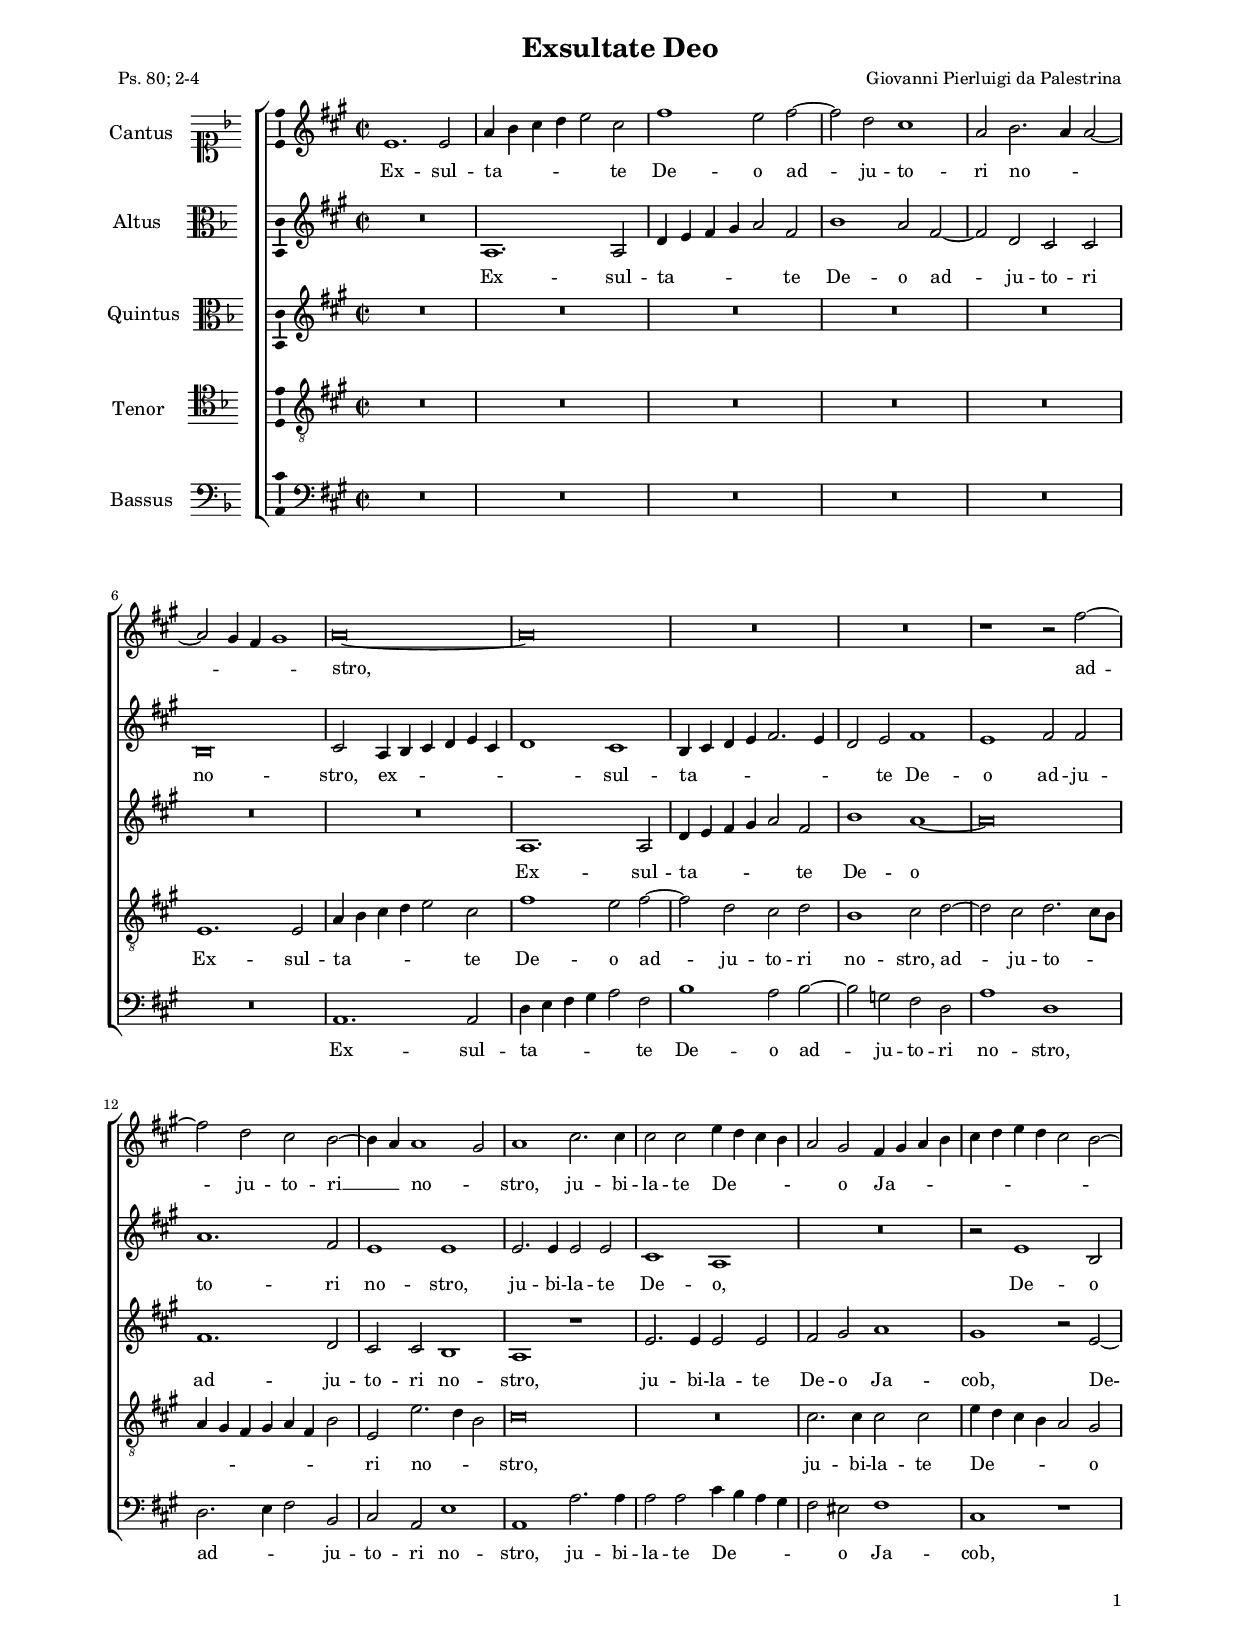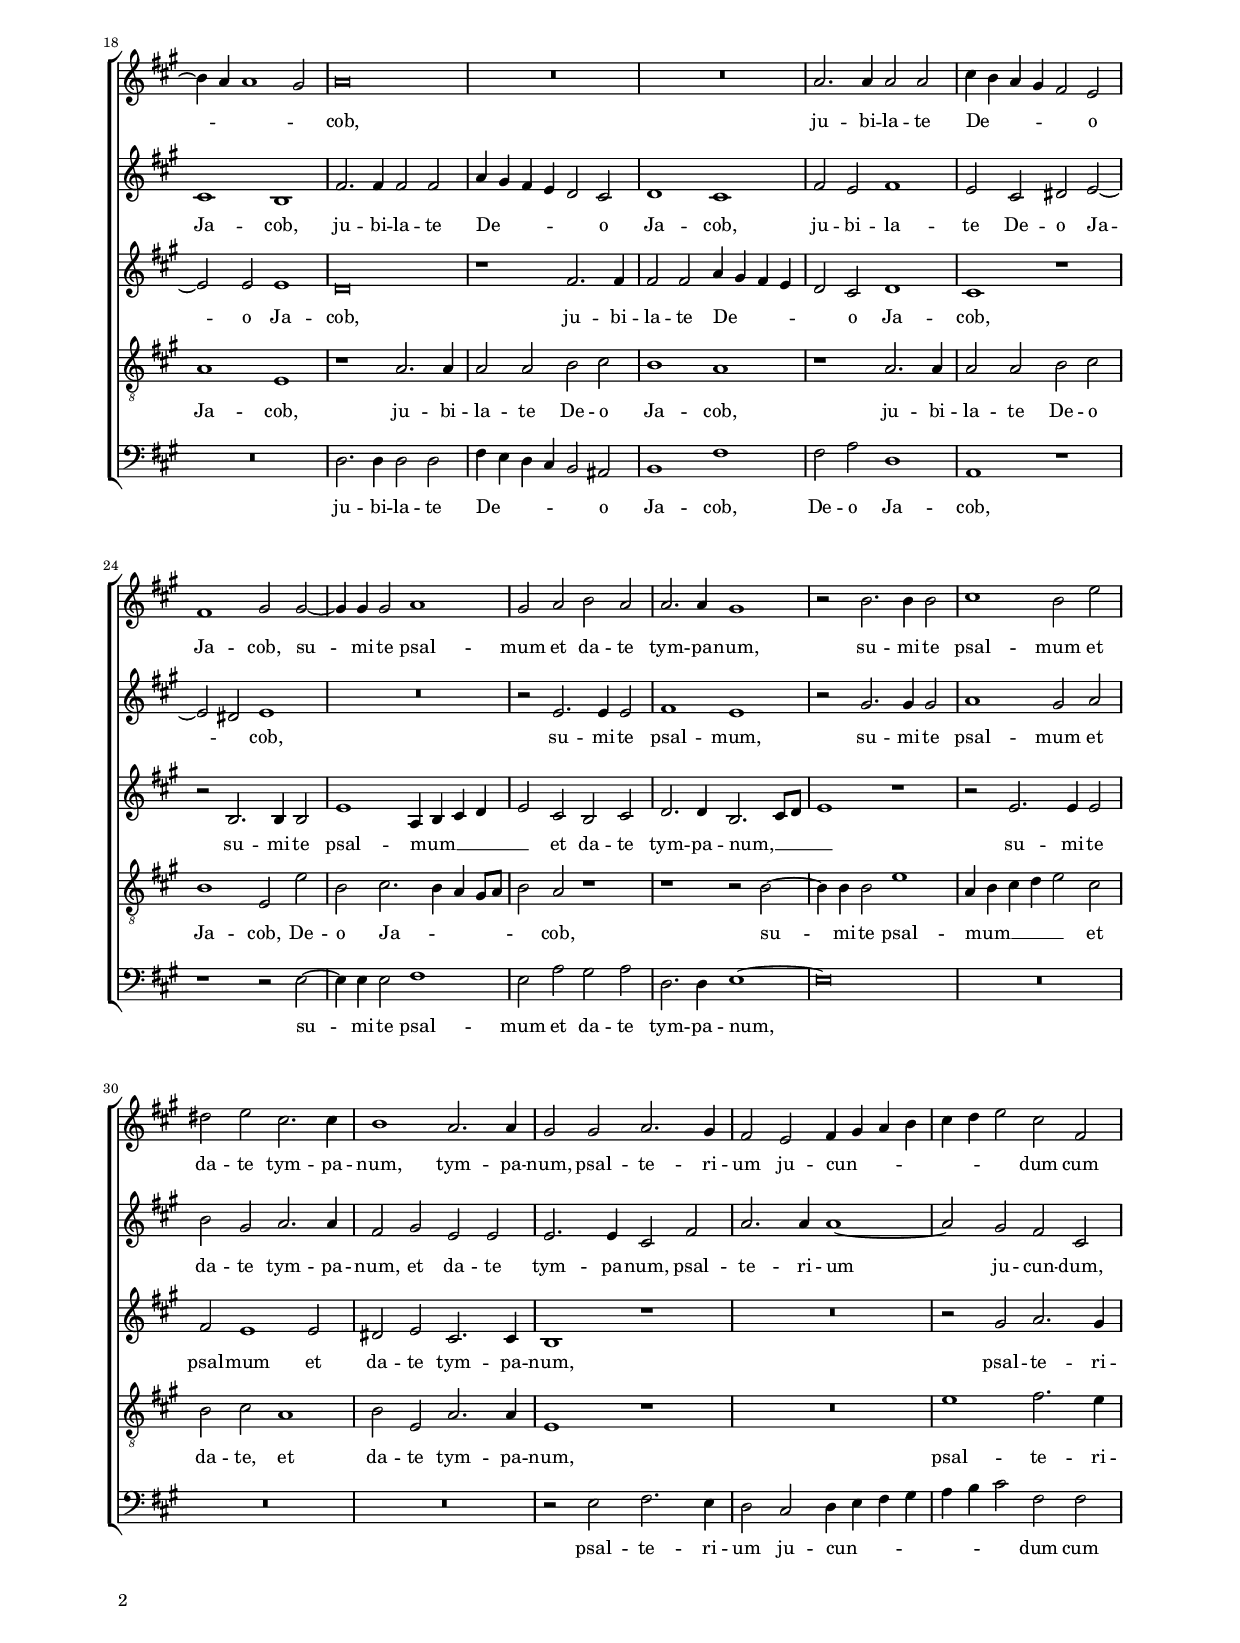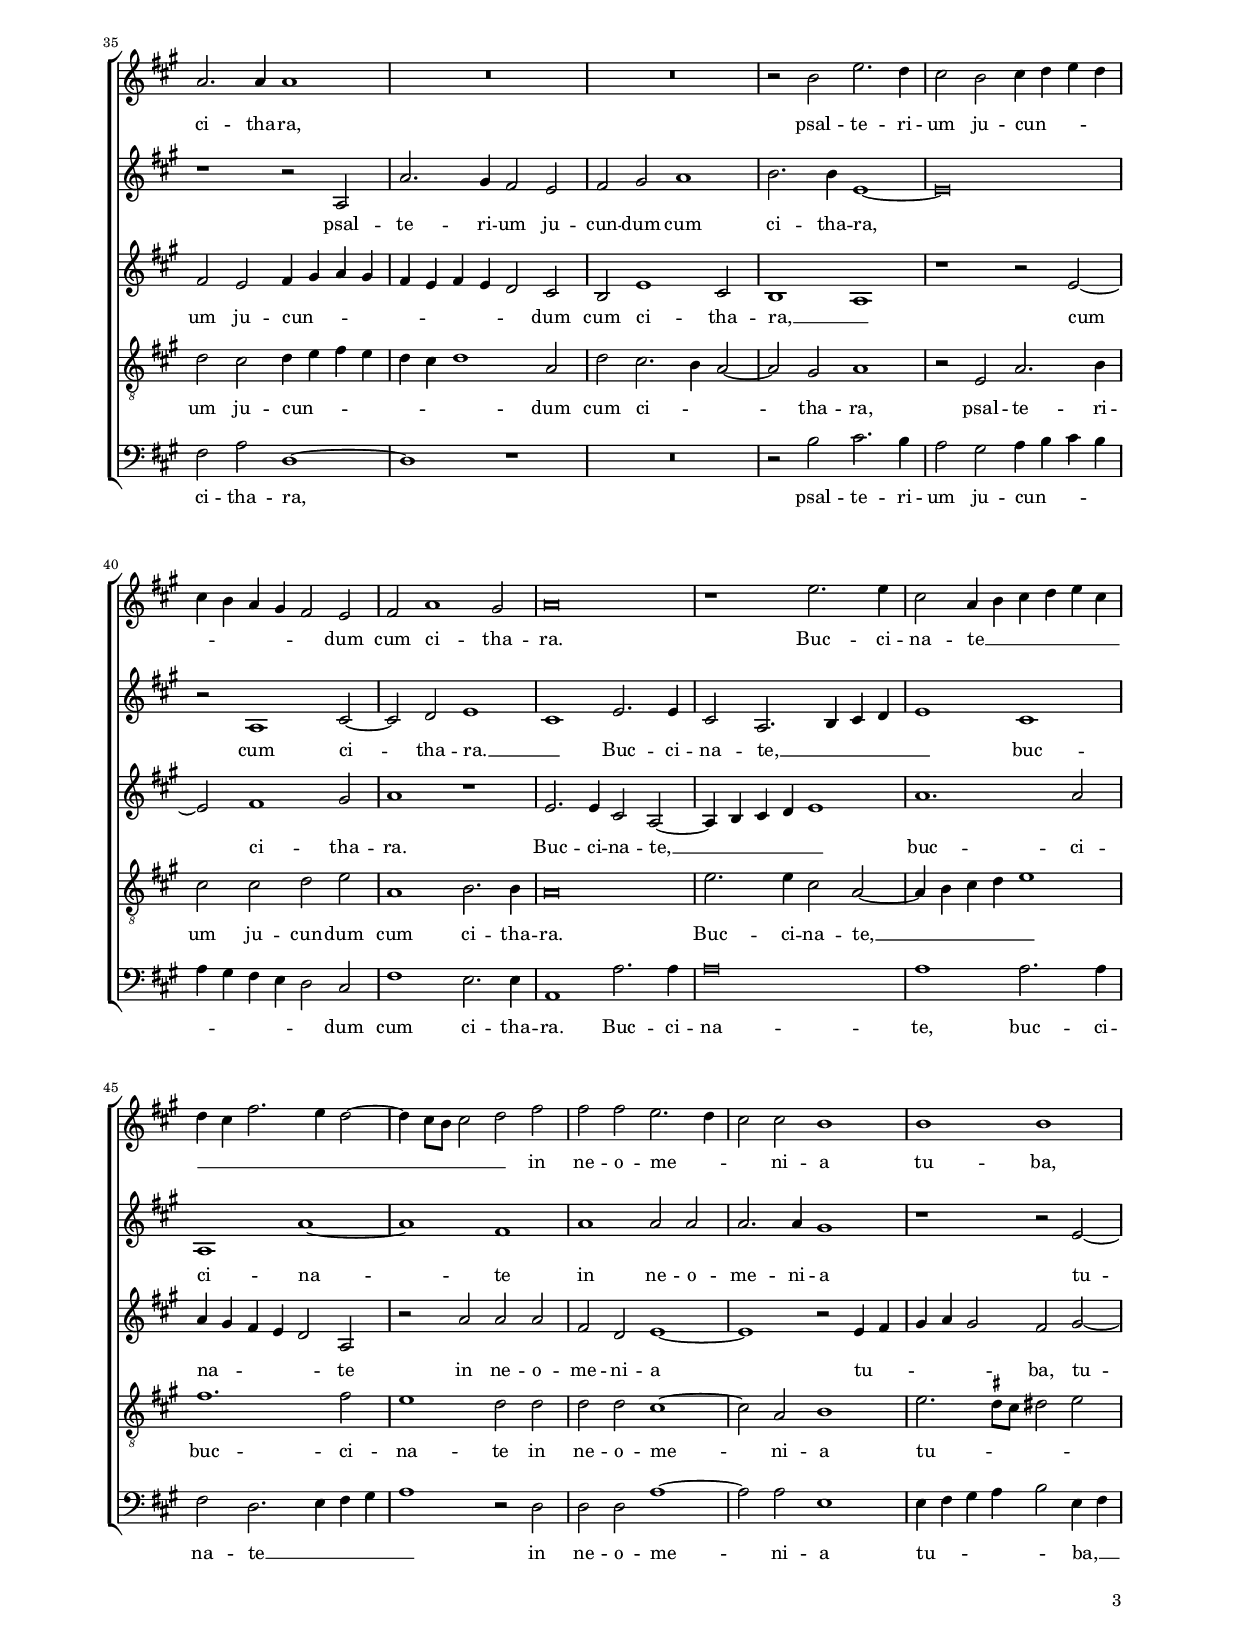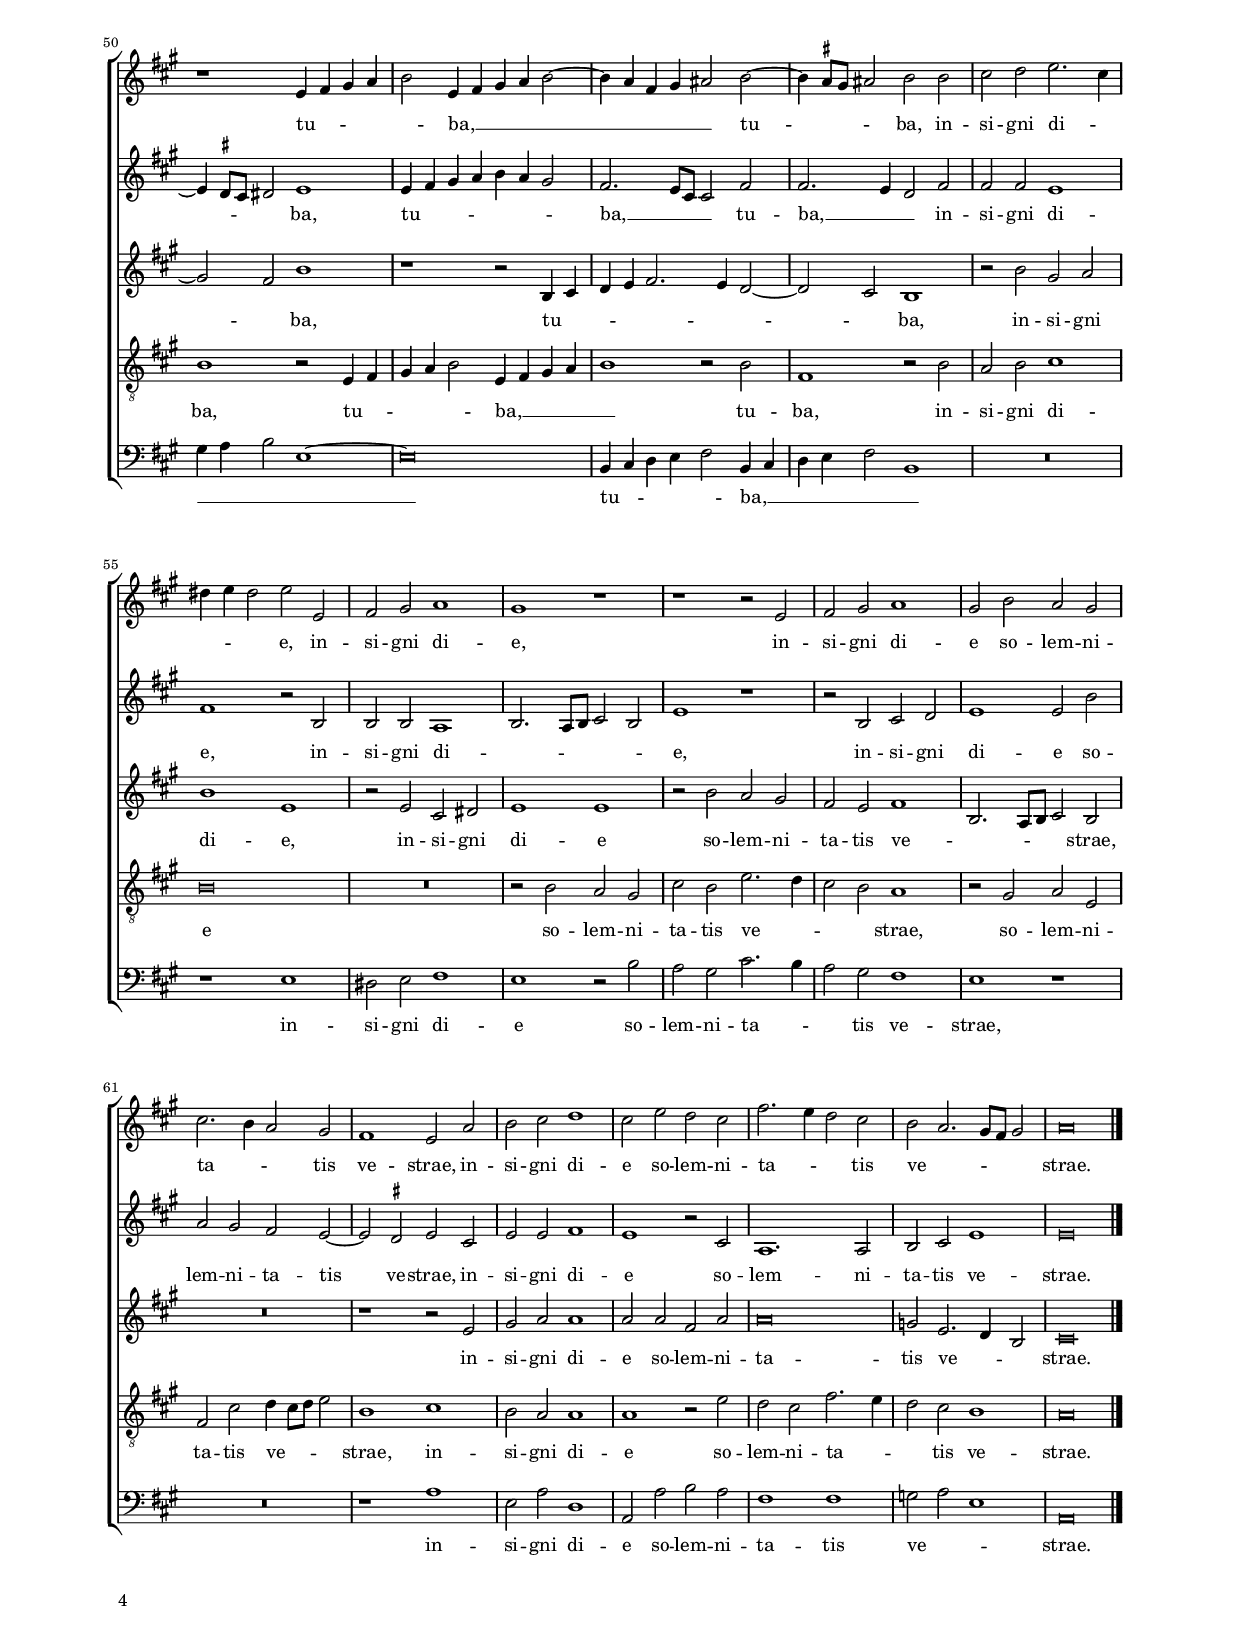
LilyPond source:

\header
{
  title="Exsultate Deo"
  composer="Giovanni Pierluigi da Palestrina"
  poet="Ps. 80; 2-4"
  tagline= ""
}

\version "2.24.1"
\include "deutsch.ly"
#(set-global-staff-size 15)
% #(set-default-paper-size "letter")
#(ly:set-option 'point-and-click #f)


\paper
	{
	top-margin = 1.8 \cm
	bottom-margin = 1.2 \cm
	left-margin = 2 \cm
	right-margin = 2 \cm
	ragged-bottom = ##f
	ragged-last-bottom = ##f
	print-page-number = ##f
	system-system-spacing = #'((basic-distance . 17) (minimum-distance . 14) (padding . 7) (strechability . 150))
	oddFooterMarkup=\markup   \fill-line { "" \fromproperty #'page:page-number-string }
	evenFooterMarkup=\markup  \fill-line { \fromproperty #'page:page-number-string "" }
	last-bottom-spacing = #'((basic-distance . 12) (minimum-distance . 7) (padding . 4))
	systems-per-page = 3
	page-count = 4
%	min-systems-per-page = 3
	markup-system-spacing.basic-distance = #12
%	print-all-headers = ##t
%	print-first-page-number = ##t
%	first-page-number = 1
	}

	
global = {
	\key f \major
	\time 2/2 \set Score.measureLength = #(ly:make-moment 2/1)
	\skip 1*2*67 \bar "|."
	}

	ficta = { \once \set suggestAccidentals = ##t }

	forget = #(define-music-function (music) (ly:music?) #{
		\accidentalStyle forget
		$music
		\accidentalStyle default
		#})


incipitcantus = \markup { \score {
	{
	\set Staff.instrumentName = \markup { \fontsize #1 "Cantus" }
	\key f \major
	\clef soprano
	s4 \bar ""
	}
	\layout  {
	raggedright = ##t
	indent = 1.6 \cm
	line-width = 2.2\cm
	\context { \Staff \remove Time_signature_engraver }
	\override Staff.Clef.Y-extent = #'(0 . 0)
	}} \hspace #1 }

      
incipitaltus = \markup { \score {
	{
	\set Staff.instrumentName = \markup { \fontsize #1 "Altus" }
	\key f \major
	\clef alto
	s4 \bar ""
	}
	\layout  {
	raggedright = ##t
	indent = 1.6 \cm
	line-width = 2.2\cm
	\context { \Staff \remove Time_signature_engraver }
	\override Staff.Clef.Y-extent = #'(0 . 0)
	}} \hspace #1 }
      
      
incipitquintus = \markup { \score {
	{
	\set Staff.instrumentName = \markup { \fontsize #1 "Quintus" }
	\key f \major
	\clef alto
	s4 \bar ""
	}
	\layout  {
	raggedright = ##t
	indent = 1.6 \cm
	line-width = 2.2\cm
	\context { \Staff \remove Time_signature_engraver }
	\override Staff.Clef.Y-extent = #'(0 . 0)
	}} \hspace #1 }


incipittenor = \markup { \score {
	{
	\set Staff.instrumentName = \markup { \fontsize #1 "Tenor" }
	\key f \major
	\clef tenor
	s4 \bar ""
	}
	\layout  {
	raggedright = ##t
	indent = 1.6 \cm
	line-width = 2.2\cm
	\context { \Staff \remove Time_signature_engraver }
	\override Staff.Clef.Y-extent = #'(0 . 0)
	}} \hspace #1 }
      
      
incipitbassus = \markup { \score {
	{
	\set Staff.instrumentName = \markup { \fontsize #1 "Bassus" }
	\key f \major
	\clef bass
	s4 \bar ""
	}
	\layout  {
	raggedright = ##t
	indent = 1.6 \cm
	line-width = 2.2\cm
	\context { \Staff \remove Time_signature_engraver }
	\override Staff.Clef.Y-extent = #'(0 . 0)
	}} \hspace #1 }


cantus =  \relative c''
	{
	c,1. c2
	f4 g a b c2 a
	d1 c2 d~
	d2 b a1
%5
	f2 g2. f4 f2~ |
	f2 e4 d e1
	f\breve~
	f\breve
	R\breve
%10
	R\breve |
	r1 r2 d'~
	d2 b a g~
	g4 f f1 e2
	f1 a2. a4
%15
	a2 a c4 b a g |
	f2 e d4 e f g
	a4 b c b a2 g~
	g4 f f1 e2
	f\breve
%20
	R\breve |
	R\breve
	f2. f4 f2 f
	a4 g f e d2 c
	d1 e2 e~
%25
	e4 e e2 f1 |
	e2 f g f
	f2. f4 e1
	r2 g2. g4 g2
	a1 g2 c
%30
	h2 c a2. a4 |
	g1 f2. f4
	e2 e f2. e4
	d2 c d4 e f g
	a4 b c2 a d,
%35
	f2. f4 f1 |
	R\breve
	R\breve
	r2 g c2. b4
	a2 g a4 b c b
%40
	a4 g f e d2 c |
	d2 f1 e2
	f\breve
	r1 c'2. c4
	a2 f4 g a b c a
%45
	b4 a d2. c4 b2~ |
	b4 a8 g a2 b d
	d2 d c2. b4
	a2 a g1
	g1 g
%50
	r1 c,4 d e f |
	g2 c,4 d e f g2~
	g4 f d e fis2 g~
	g4 \ficta fis8 e fis!2 g g
	a2 b c2. a4
%55
	h4 c h2 c2 c, |
	d2 e f1
	e1 r
	r1 r2 c
	d2 e f1
%60
	e2 g f e |
	a2. g4 f2 e
	d1 c2 f
	g2 a b1
	a2 c b a
%65
	d2. c4 b2 a |
	g2 f2. e8 d e2
	f\breve |
	}


altus =  \relative c'
	{
	R\breve
	f,1. f2
	b4 c d e f2 d
	g1 f2 d~
%5
	d2 b a a |
	g\breve
	a2 f4 g a b c a
	b1 a
	g4 a b c d2. c4
%10
	b2 c d1 |
	c1 d2 d
	f1. d2
	c1 c
	c2. c4 c2 c
%15
	a1 f |
	R\breve
	r2 c'1 g2
	a1 g
	d'2. d4 d2 d
%20
	f4 e d c b2 a |
	b1 a
	d2 c d1
	c2 a h c~
	c2 h c1
%25
	R\breve |
	r2 c2. c4 c2
	d1 c
	r2 e2. e4 e2
	f1 e2 f
%30
	g2 e f2. f4 |
	d2 e c c
	c2. c4 a2 d
	f2. f4 f1~
	f2 e d a
%35
	r1 r2 f |
	f'2. e4 d2 c
	d2 e f1
	g2. g4 c,1~
	c\breve
%40
	r2 f,1 a2~ |
	a2 b c1
	a1 c2. c4
	a2 f2. g4 a b
	c1 a
%45
	f1 f'~ |
	f1 d
	f1 f2 f
	f2. f4 e1
	r1 r2 c~
%50
	c4 \ficta h8 a h!2 c1 |
	c4 d e f g f e2
	d2. c8 a a2 d
	d2. c4 b2 d
	d2 d c1
%55
	d1 r2 g, |
	g2 g f1
	g2. f8 g a2 g
	c1 r
	r2 g a b
%60
	c1 c2 g' |
	f2 e d c~
	c2 \ficta h c a
	c2 c d1
	c1 r2 a
%65
	f1. f2 |
	g2 a c1
	c\breve |
	}


quintus =  \relative c'
	{
	R\breve
	R\breve
	R\breve
	R\breve
%5
	R\breve |
	R\breve
	R\breve
	f,1. f2
	b4 c d e f2 d
%10
	g1 f~ |
	f\breve
	d1. b2
	a2 a g1
	f1 r
%15
	c'2. c4 c2 c |
	d2 e f1
	e1 r2 c~
	c2 c c1
	b\breve
%20
	r1 d2. d4 |
	d2 d f4 e d c
	b2 a b1
	a1 r
	r2 g2. g4 g2
%25
	c1 f,4 g a b |
	c2 a g a
	b2. b4 g2. a8 b
	c1 r
	r2 c2. c4 c2
%30
	d2 c1 c2 |
	h2 c a2. a4
	g1 r
	R\breve
	r2 e' f2. e4
%35
	d2 c d4 e f e |
	d4 c d c b2 a
	g2 c1 a2
	g1 f
	r1 r2 c'~
%40
	c2 d1 e2 |
	f1 r
	c2. c4 a2 f~
	f4 g a b c1
	f1. f2
%45
	f4 e d c b2 f |
	r2 f' f f
	d2 b c1~
	c1 r2 c4 d
	e4 f e2 d e~
%50
	e2 d g1 |
	r1 r2 g,4 a
	b4 c d2. c4 b2~
	b2 a g1
	r2 g' e f |
%55
	g1 c, |
	r2 c a h
	c1 c
	r2 g' f e
	d2 c d1 |
%60
	g,2. f8 g a2 g |	
	R\breve
	r1 r2 c
	e2 f f1
	f2 f d f
%65
	f\breve |
	es2 c2. b4 g2
	a\breve |
	}


tenor  =  \relative c'
	{
	R\breve
	R\breve
	R\breve
	R\breve
%5
	R\breve |
	c,1. c2
	f4 g a b c2 a
	d1 c2 d~
	d2 b a b
%10
	g1 a2 b~ |
	b2 a b2. a8 g
	f4 e d e f d g2
	c,2 c'2. b4 g2
	a\breve
%15
	R\breve |
	a2. a4 a2 a
	c4 b a g f2 e
	f1 c
	r1 f2. f4
%20
	f2 f g a |
	g1 f
	r1 f2. f4
	f2 f g a
	g1 c,2 c'
%25
	g2 a2. g4 f e8 f |
	g2 f r1
	r1 r2 g~
	g4 g g2 c1
	f,4 g a b c2 a
%30
	g2 a f1 |
	g2 c, f2. f4
	c1 r
	R\breve
	c'1 d2. c4
%35
	b2 a b4 c d c |
	b4 a b1 f2
	b2 a2. g4 f2~
	f2 e f1
	r2 c f2. g4
%40
	a2 a b c |
	f,1 g2. g4
	f\breve
	c'2. c4 a2 f~
	f4 g a b c1
%45
	d1. d2 |
	c1 b2 b
	b2 b a1~
	a2 f g1
	c2. \ficta h8 a h!2 c
%50
	g1 r2 c,4 d |
	e4 f g2 c,4 d e f
	g1 r2 g
	d1 r2 g
	f2 g a1
%55
	g\breve |
	R\breve
	r2 g f e
	a2 g c2. b4
	a2 g f1
%60
	r2 e f c |
	d2 a' b4 a8 b c2
	g1 a
	g2 f f1
	f1 r2 c'
%65
	b2 a d2. c4 |
	b2 a g1
	f\breve |
	}


bassus  =  \relative c
	{
	R\breve
	R\breve
	R\breve
	R\breve
%5
	R\breve |
	R\breve
	f,1. f2
	b4 c d e f2 d
	g1 f2 g~
%10
	g2 es d b |
	f'1 b,
	b2. c4 d2 g,
	a2 f c'1
	f,1 f'2. f4
%15
	f2 f a4 g f e |
	d2 cis d1
	a1 r
	R\breve
	b2. b4 b2 b
%20
	d4 c b a g2 fis |
	g1 d'
	d2 f b,1
	f1 r
	r1 r2 c'~
%25
	c4 c c2 d1 |
	c2 f e f
	b,2. b4 c1~
	c\breve
	R\breve
%30
	R\breve |
	R\breve
	r2 c d2. c4
	b2 a b4 c d e
	f4 g a2 d, d
%35
	d2 f b,1~ | 
	b1 r
	R\breve
	r2 g' a2. g4
	f2 e f4 g a g
%40
	f4 e d c b2 a |
	d1 c2. c4
	f,1 f'2. f4
	f\breve
	f1 f2. f4
%45
	d2 b2. c4 d e |
	f1 r2 b,
	b2 b f'1~
	f2 f c1
	c4 d e f g2 c,4 d
%50
	e4 f g2 c,1~ |
	c\breve
	g4 a b c d2 g,4 a
	b4 c d2 g,1
	R\breve
%55
	r1 c |
	h2 c d1
	c1 r2 g'
	f2 e a2. g4
	f2 e d1
%60
	c1 r |
	R\breve
	r1 f
	c2 f b,1
	f2 f' g f
%65
	d1 d |
	es2 f c1
	f,\breve |
	}


lyricscantus = \lyricmode {
	Ex -- sul -- ta -- _ _ _ _ te De -- o ad -- ju -- to -- ri no -- _ _ _ _ _ stro,
	ad -- ju -- to -- ri __ _ no -- _ stro,
	ju -- bi -- la -- te De -- _ _ _ _ o Ja -- _ _ _ _ _ _ _ _ _ _ _ _ cob,
	ju -- bi -- la -- te De -- _ _ _ _ o Ja -- cob,
	su -- mi -- te psal -- mum
	et da -- te tym -- pa -- num,
	su -- mi -- te psal -- mum	
	et da -- te tym -- pa -- num,
	tym -- pa -- num,
	psal -- te -- ri -- um ju -- cun -- _ _ _ _ _ _ dum
	cum ci -- tha -- ra,
	psal -- te -- ri -- um ju -- cun -- _ _ _ _ _ _ _ _ dum
	cum ci -- tha -- ra.
	Buc -- ci -- na -- te __ _ _ _ _ _ _ _ _ _ _ _ _ _ _ 
	in ne -- o -- me -- _ _ ni -- a tu -- ba,
	tu -- _ _ _ _ ba, __ _ _ _ _ _ _ _ _
	tu -- _ _ _ ba,
	in -- si -- gni di -- _ _ _ _ e,
	in -- si -- gni di -- e,
	in -- si -- gni di -- e
	so -- lem -- ni -- ta -- _ _ tis ve -- strae,
	in -- si -- gni di -- e
	so -- lem -- ni -- ta -- _ _ tis ve -- _ _ _ _ strae.
	}


lyricsaltus = \lyricmode {
	Ex -- sul -- ta -- _ _ _ _ te De -- o ad -- ju -- to -- ri no -- stro,
	ex -- _ _ _ _ _ _ sul -- ta -- _ _ _ _ _ _ te De -- o ad -- ju -- to -- ri no -- stro,
	ju -- bi -- la -- te De -- o,
	De -- o Ja -- cob,
	ju -- bi -- la -- te De -- _ _ _ _ o Ja -- cob,
	ju -- bi -- la -- te De -- o Ja -- _ cob,
	su -- mi -- te psal -- mum,
	su -- mi -- te psal -- mum
	et da -- te tym -- pa -- num,
	et da -- te tym -- pa -- num,
	psal -- te -- ri -- um ju -- cun -- dum,
	psal -- te -- ri -- um ju -- cun -- dum
	cum ci -- tha -- ra,
	cum ci -- tha -- ra. __ _ 
	Buc -- ci -- na -- te, __ _ _ _ _ 
	buc -- ci -- na -- te
	in ne -- o -- me -- ni -- a tu -- _ _ _ ba,
	tu -- _ _ _ _ _ _ ba, __ _ _ _
	tu -- ba, __ _ _
	in -- si -- gni di -- e,
	in -- si -- gni di -- _ _ _ _ _ e,
	in -- si -- gni di -- e
	so -- lem -- ni -- ta -- tis ve -- strae,
	in -- si -- gni di -- e
	so -- lem -- ni -- ta -- tis ve -- strae.
	}


lyricsquintus = \lyricmode {
	Ex -- sul -- ta -- _ _ _ _ te De -- o ad -- ju -- to -- ri no -- stro,
	ju -- bi -- la -- te De -- o Ja -- cob,
	De -- o Ja -- cob,
	ju -- bi -- la -- te De -- _ _ _ _ o Ja -- cob,
	su -- mi -- te psal -- mum __ _ _ _ _
	et da -- te tym -- pa -- num, __ _ _ _
	su -- mi -- te psal -- mum
	et da -- te tym -- pa -- num,
	psal -- te -- ri -- um ju -- cun -- _ _ _ _ _ _ _ _ dum
	cum ci -- tha -- ra, __ _
	cum ci -- tha -- ra.
	Buc -- ci -- na -- te, __ _ _ _ _
	buc -- ci -- na -- _ _ _ _ te
	in ne -- o -- me -- ni -- a tu -- _ _ _ _ ba,
	tu -- _ ba,
	tu -- _ _ _ _ _ _ _ ba,
	in -- si -- gni di -- e,
	in -- si -- gni di -- e
	so -- lem -- ni -- ta -- tis ve -- _ _ _ _ strae,
	in -- si -- gni di -- e
	so -- lem -- ni -- ta -- tis ve -- _ _ strae.
	}


lyricstenor = \lyricmode {
	Ex -- sul -- ta -- _ _ _ _ te De -- o ad -- ju -- to -- ri no -- stro,
	ad -- ju -- to -- _ _ _ _ _ _ _ _ _ ri no -- _ _ stro,
	ju -- bi -- la -- te De -- _ _ _ _ o Ja -- cob,
	ju -- bi -- la -- te De -- o Ja -- cob,
	ju -- bi -- la -- te De -- o Ja -- cob,
	De -- o Ja -- _ _ _ _ _ cob,
	su -- mi -- te psal -- mum __ _ _ _ _
	et da -- te,
	et da -- te tym -- pa -- num,
	psal -- te -- ri -- um ju -- cun -- _ _ _ _ _ _ dum
	cum ci -- _ _ tha -- ra,
	psal -- te -- ri -- um ju -- cun -- dum
	cum ci -- tha -- ra.
	Buc -- ci -- na -- te, __ _ _ _ _
	buc -- ci -- na -- te
	in ne -- o -- me -- ni -- a tu -- _ _ _ _ ba,
	tu -- _ _ _ _ ba, __ _ _ _ _
	tu -- ba,
	in -- si -- gni di -- e
	so -- lem -- ni -- ta -- tis ve -- _ _ _ strae,
	so -- lem -- ni -- ta -- tis ve -- _ _ _ strae,
	in -- si -- gni di -- e
	so -- lem -- ni -- ta -- _ _ tis ve -- strae.
	}


lyricsbassus = \lyricmode {
	Ex -- sul -- ta -- _ _ _ _ te De -- o ad -- ju -- to -- ri no -- stro,
	ad -- _ _ ju -- to -- ri no -- stro,
	ju -- bi -- la -- te De -- _ _ _ _ o Ja -- cob,
	ju -- bi -- la -- te De -- _ _ _ _ o Ja -- cob,
	De -- o Ja -- cob,
	su -- mi -- te psal -- mum et da -- te tym -- pa -- num,
	psal -- te -- ri -- um ju -- cun -- _ _ _ _ _ _ dum cum ci -- tha -- ra,
	psal -- te -- ri -- um ju -- cun -- _ _ _ _ _ _ _ _ dum cum ci -- tha -- ra.
	Buc -- ci -- na -- te,
	buc -- ci -- na -- te __ _ _ _ _
	in ne -- o -- me -- ni -- a
	tu -- _ _ _ _ ba, __ _ _ _ _ _
	tu -- _ _ _ _ ba, __ _ _ _ _ _
	in -- si -- gni di -- e
	so -- lem -- ni -- ta -- _ _ tis ve -- strae,
	in -- si -- gni di -- e
	so -- lem -- ni -- ta -- tis ve -- _ _ strae.
	}


\score
{  
	\transpose f a {
	\new ChoirStaff \with { \override StaffGrouper.staff-staff-spacing.basic-distance = #12 }
	<<

	\new Staff << \global
	\new Voice="v1" {
		\set Staff.instrumentName=\incipitcantus
%		\set Staff.instrumentName= "S"
		\set Staff.midiInstrument = "reed organ"
		\clef violin
		\cantus }
	\new Lyrics \lyricsto "v1" {\lyricscantus }
	>>


	\new Staff << \global
	\new Voice="v2" {
		\set Staff.instrumentName=\incipitaltus
%		\set Staff.instrumentName= "A"
		\set Staff.midiInstrument = "reed organ"
		\clef violin
		\altus}
	\new Lyrics \lyricsto "v2" {\lyricsaltus }
	>>


	\new Staff << \global
	\new Voice="v5" {
		\set Staff.instrumentName=\incipitquintus
%		\set Staff.instrumentName= "Q"
		\set Staff.midiInstrument = "reed organ"
		\clef violin
		\quintus}
	\new Lyrics \lyricsto "v5" {\lyricsquintus }
	>>


	\new Staff << \global
	\new Voice="v3" {
		\set Staff.instrumentName=\incipittenor
%		\set Staff.instrumentName= "T"
		\set Staff.midiInstrument = "reed organ"
		\clef "G_8"
		\tenor }
	\new Lyrics \lyricsto "v3" {\lyricstenor }
	>>


	\new Staff << \global
	\new Voice="v4" {
		\set Staff.instrumentName=\incipitbassus
%		\set Staff.instrumentName= "B"
		\set Staff.midiInstrument = "reed organ"
		\clef bass 
		\bassus }
	\new Lyrics \lyricsto "v4" {\lyricsbassus}
	>>

	>>
	} % transpose

	\layout
	{
	indent = 2.5\cm
	\context { \Lyrics \override VerticalAxisGroup.nonstaff-relatedstaff-spacing.padding = #1.5 }
%	\context { \Lyrics \override LyricText.font-size = #1 }
	\context { \Staff \override TimeSignature.break-visibility = #end-of-line-invisible }
	\context { \Staff \consists Ambitus_engraver }
	\context { \Score \override BarNumber.padding = #2 }
	\context { \Voice \override NoteHead.style = #'baroque }
	}

\midi
	{
    	\tempo 2 = 90
	}

}


% EOF
